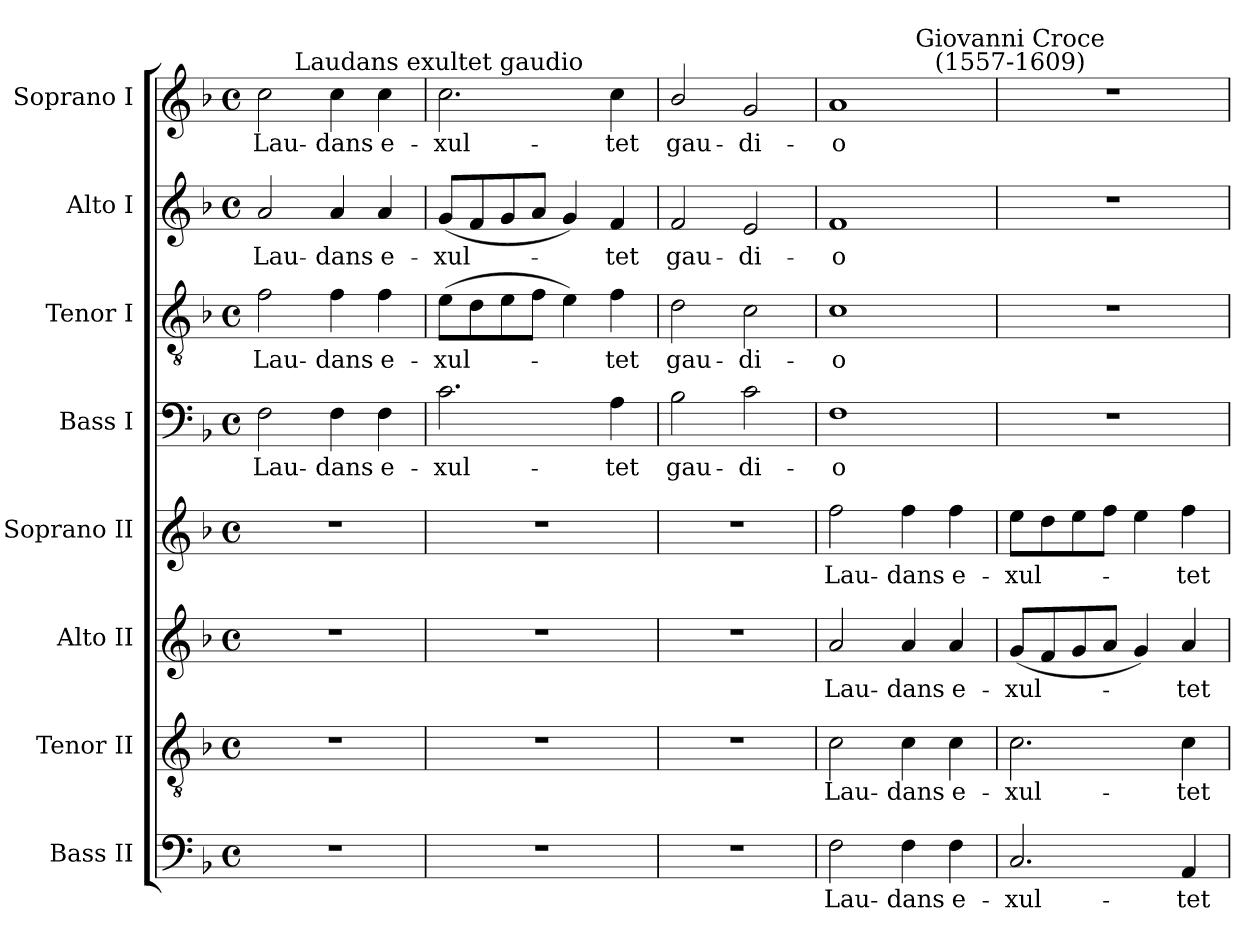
**kern	**text	**kern	**text	**kern	**text	**kern	**text	**kern	**text	**kern	**text	**kern	**text	**kern	**text
*part8	*part8	*part7	*part7	*part6	*part6	*part5	*part5	*part4	*part4	*part3	*part3	*part2	*part2	*part1	*part1
*staff8	*staff8	*staff7	*staff7	*staff6	*staff6	*staff5	*staff5	*staff4	*staff4	*staff3	*staff3	*staff2	*staff2	*staff1	*staff1
*I"Bass II	*	*I"Tenor II	*	*I"Alto II	*	*I"Soprano II	*	*I"Bass I	*	*I"Tenor I	*	*I"Alto I	*	*I"Soprano I	*
*I'B.II	*	*I'T.II	*	*I'A.II	*	*I'S.II	*	*I'B.I	*	*I'T.I	*	*I'A.I	*	*I'S.I	*
*clefF4	*	*clefGv2	*	*clefG2	*	*clefG2	*	*clefF4	*	*clefGv2	*	*clefG2	*	*clefG2	*
*k[b-]	*	*k[b-]	*	*k[b-]	*	*k[b-]	*	*k[b-]	*	*k[b-]	*	*k[b-]	*	*k[b-]	*
*F:	*	*F:	*	*F:	*	*F:	*	*F:	*	*F:	*	*F:	*	*F:	*
*M4/4	*	*M4/4	*	*M4/4	*	*M4/4	*	*M4/4	*	*M4/4	*	*M4/4	*	*M4/4	*
*met(c)	*	*met(c)	*	*met(c)	*	*met(c)	*	*met(c)	*	*met(c)	*	*met(c)	*	*met(c)	*
=1	=1	=1	=1	=1	=1	=1	=1	=1	=1	=1	=1	=1	=1	=1	=1
!	!	!	!	!	!	!	!	!	!LO:LY:b	!	!LO:LY:b	!	!LO:LY:b	!	!LO:LY:b
1r	.	1r	.	1r	.	1r	.	2F	Lau-	2f	Lau-	2a	Lau-	2cc	Lau-
!	!	!	!	!	!	!	!	!	!LO:LY:b	!	!LO:LY:b	!	!LO:LY:b	!	!LO:LY:b
.	.	.	.	.	.	.	.	4F	-dans	4f	-dans	4a	-dans	4cc	-dans
!	!	!	!	!	!	!	!	!	!LO:LY:b	!	!LO:LY:b	!	!LO:LY:b	!	!LO:LY:b
.	.	.	.	.	.	.	.	4F	e-	4f	e-	4a	e-	4cc	e-
=2	=2	=2	=2	=2	=2	=2	=2	=2	=2	=2	=2	=2	=2	=2	=2
!	!	!	!	!	!	!	!	!	!	!	!	!	!	!LO:TX:a:cj:t=Laudans exultet gaudio	!
!	!	!	!	!	!	!	!	!	!LO:LY:b	!	!LO:LY:b	!	!LO:LY:b	!	!LO:LY:b
1r	.	1r	.	1r	.	1r	.	2.c	-xul-	(>8eL	-xul-	(<8gL	-xul-	2.cc	-xul-
.	.	.	.	.	.	.	.	.	.	8d	.	8f	.	.	.
.	.	.	.	.	.	.	.	.	.	8e	.	8g	.	.	.
.	.	.	.	.	.	.	.	.	.	8fJ	.	8aJ	.	.	.
.	.	.	.	.	.	.	.	.	.	4e)	.	4g)	.	.	.
!	!	!	!	!	!	!	!	!	!LO:LY:b	!	!LO:LY:b	!	!LO:LY:b	!	!LO:LY:b
.	.	.	.	.	.	.	.	4A	-tet	4f	tet	4f	tet	4cc	-tet
=3	=3	=3	=3	=3	=3	=3	=3	=3	=3	=3	=3	=3	=3	=3	=3
!	!	!	!	!	!	!	!	!	!LO:LY:b	!	!LO:LY:b	!	!LO:LY:b	!	!LO:LY:b
1r	.	1r	.	1r	.	1r	.	2B-	gau-	2d	gau-	2f	gau-	2b-/	gau-
!	!	!	!	!	!	!	!	!	!LO:LY:b	!	!LO:LY:b	!	!LO:LY:b	!	!LO:LY:b
.	.	.	.	.	.	.	.	2c	-di-	2c	-di-	2e	-di-	2g	-di-
=4	=4	=4	=4	=4	=4	=4	=4	=4	=4	=4	=4	=4	=4	=4	=4
!	!LO:LY:b	!	!LO:LY:b	!	!LO:LY:b	!	!LO:LY:b	!	!LO:LY:b	!	!LO:LY:b	!	!LO:LY:b	!	!LO:LY:b
2F	Lau-	2c	Lau-	2a	Lau-	2ff	Lau-	1F	-o	1c	-o	1f	-o	1a	-o
!	!LO:LY:b	!	!LO:LY:b	!	!LO:LY:b	!	!LO:LY:b	!	!	!	!	!	!	!	!
4F	-dans	4c	-dans	4a	-dans	4ff	-dans	.	.	.	.	.	.	.	.
!	!LO:LY:b	!	!LO:LY:b	!	!LO:LY:b	!	!LO:LY:b	!	!	!	!	!	!	!	!
4F	e-	4c	e-	4a	e-	4ff	e-	.	.	.	.	.	.	.	.
=5	=5	=5	=5	=5	=5	=5	=5	=5	=5	=5	=5	=5	=5	=5	=5
!	!	!	!	!	!	!	!	!	!	!	!	!	!	!LO:TX:a:cj:t=Giovanni Croce\n(1557-1609)	!
!	!LO:LY:b	!	!LO:LY:b	!	!LO:LY:b	!	!LO:LY:b	!	!	!	!	!	!	!	!
2.C	-xul-	2.c	-xul-	(<8gL	-xul-	8eeL	-xul-	1r	.	1r	.	1r	.	1r	.
.	.	.	.	8f	.	8dd	.	.	.	.	.	.	.	.	.
.	.	.	.	8g	.	8ee	.	.	.	.	.	.	.	.	.
.	.	.	.	8aJ	.	8ffJ	.	.	.	.	.	.	.	.	.
.	.	.	.	4g)	.	4ee	.	.	.	.	.	.	.	.	.
!	!LO:LY:b	!	!LO:LY:b	!	!LO:LY:b	!	!LO:LY:b	!	!	!	!	!	!	!	!
4AA	-tet	4c	-tet	4a	tet	4ff	tet	.	.	.	.	.	.	.	.
=	=	=	=	=	=	=	=	=	=	=	=	=	=	=	=
*-	*-	*-	*-	*-	*-	*-	*-	*-	*-	*-	*-	*-	*-	*-	*-
